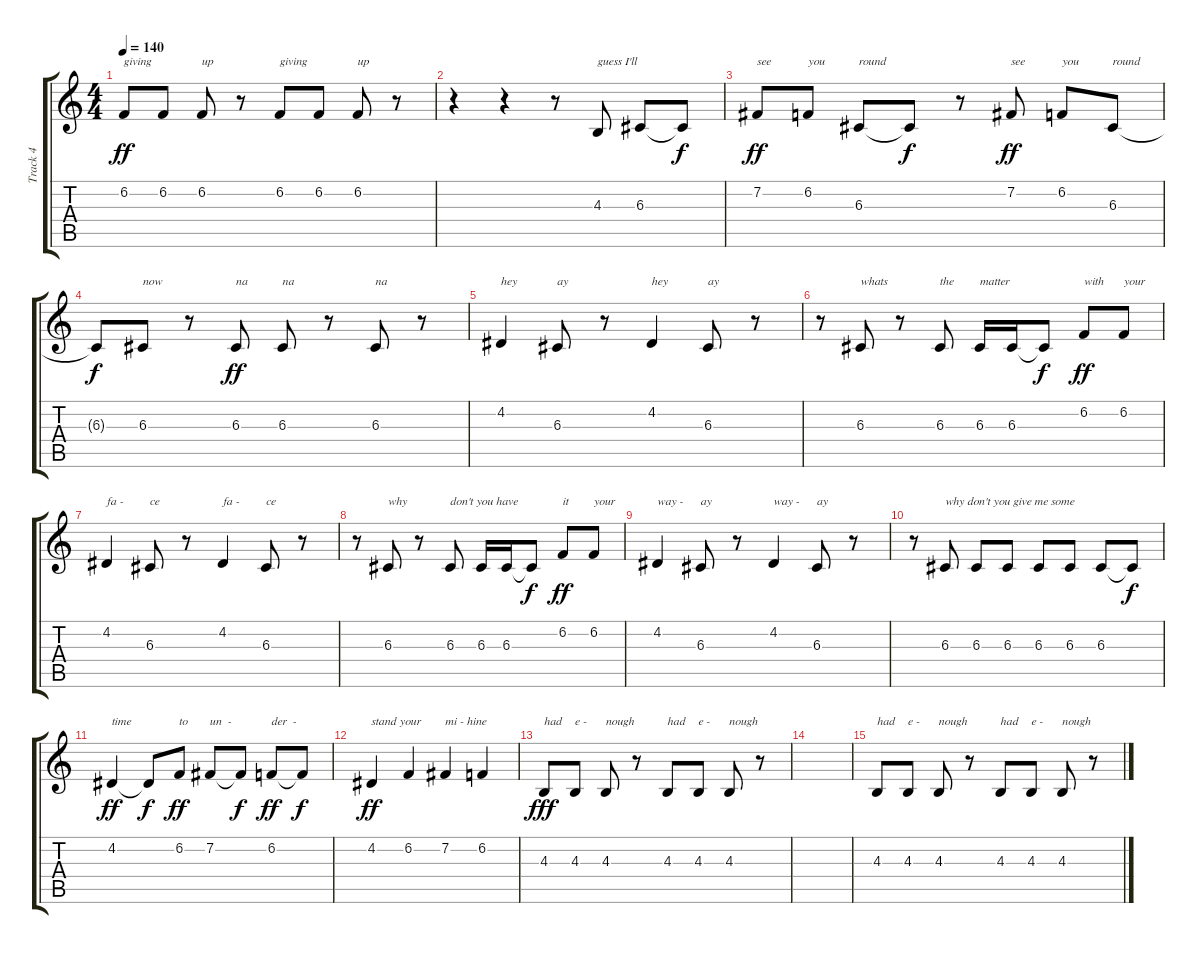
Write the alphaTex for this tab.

\track ("Track 4" "Track 4") {instrument trumpet}
\staff {score tabs}
\tuning (E4 B3 G3 D3 A2 E2) {hide}
\ts (4 4)
\tempo 140
\clef g2
\ks c
6.2.8{txt "giving" dy ff} 6.2.8 6.2.8{txt "up"} r.8 6.2.8{txt "giving"} 6.2.8 6.2.8{txt "up"} r.8 |
r.4 r.4 r.8 4.3.8{txt "guess I'll"} 6.3.8 6.3{t}.8{dy f} |
7.2.8{txt "see" dy ff} 6.2.8{txt "you"} 6.3.8{txt "round"} 6.3{t}.8{dy f} r.8 7.2.8{txt "see" dy ff} 6.2.8{txt "you"} 6.3.8{txt "round"} |
6.3{t}.8{dy f} 6.3.8{txt "now"} r.8 6.3.8{txt "na" dy ff} 6.3.8{txt "na"} r.8 6.3.8{txt "na"} r.8 |
4.2.4{txt "hey"} 6.3.8{txt "ay"} r.8 4.2.4{txt "hey"} 6.3.8{txt "ay"} r.8 |
r.8 6.3.8{txt "whats"} r.8 6.3.8{txt "the"} 6.3.16{txt "matter"} 6.3.16 6.3{t}.8{dy f} 6.2.8{txt "with" dy ff} 6.2.8{txt "your"} |
4.2.4{txt "fa -"} 6.3.8{txt "ce"} r.8 4.2.4{txt "fa -"} 6.3.8{txt "ce"} r.8 |
r.8 6.3.8{txt "why"} r.8 6.3.8{txt "don't you have"} 6.3.16 6.3.16 6.3{t}.8{dy f} 6.2.8{txt "it " dy ff} 6.2.8{txt "your"} |
4.2.4{txt "way -"} 6.3.8{txt "ay"} r.8 4.2.4{txt "way -"} 6.3.8{txt "ay"} r.8 |
r.8 6.3.8{txt "why don't you give me some"} 6.3.8 6.3.8 6.3.8 6.3.8 6.3.8 6.3{t}.8{dy f} |
4.2.4{txt "time" dy ff} 4.2{t}.8{dy f} 6.2.8{txt "to" dy ff} 7.2.8{txt "un  -"} 7.2{t}.8{dy f} 6.2.8{txt "der  -" dy ff} 6.2{t}.8{dy f} |
4.2.4{txt "stand your" dy ff} 6.2.4 7.2.4{txt "mi - hine"} 6.2.4 |
4.3.8{txt "had" dy fff} 4.3.8{txt "e -"} 4.3.8{txt "nough"} r.8 4.3.8{txt "had"} 4.3.8{txt "e -"} 4.3.8{txt "nough"} r.8 |
|
4.3.8{txt "had"} 4.3.8{txt "e -"} 4.3.8{txt "nough"} r.8 4.3.8{txt "had"} 4.3.8{txt "e -"} 4.3.8{txt "nough"} r.8
